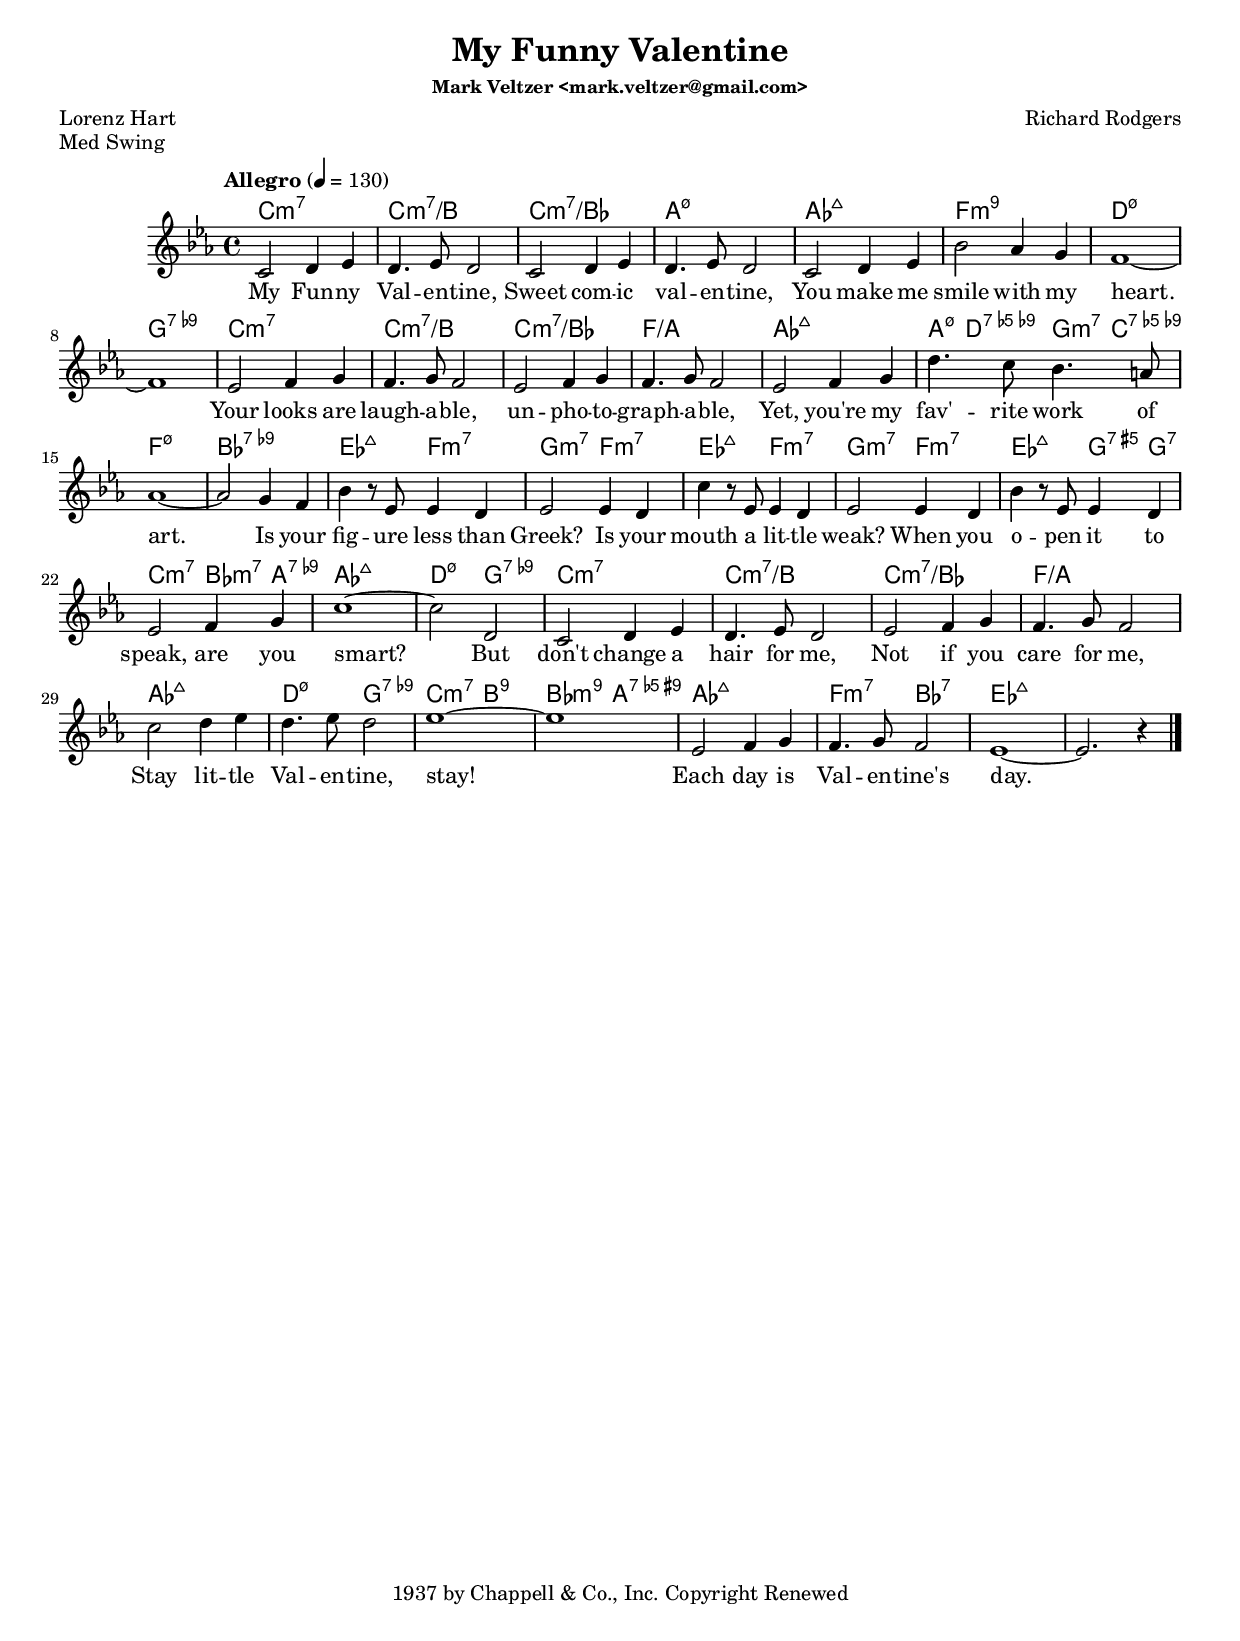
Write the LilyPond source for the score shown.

\include "src/include/common.lyi"
\header {
	title="My Funny Valentine"
	subtitle=""
	composer="Richard Rodgers"
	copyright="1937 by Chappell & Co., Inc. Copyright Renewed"
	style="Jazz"
	piece="Med Swing"
	poet="Lorenz Hart"

	completion="5"
	uuid="087137ac-a26f-11df-aa1f-0019d11e5a41"
}

%{
	TODO:
	- mark parts of this song (structure)
	- mark lines of this song (structure).
%}

myChords=\chordmode {
	\startChords

	\startSong

	c1:m7 | c:m7/+b | c:m7/+bes | a:m7.5- |
	aes:maj7 | f:m7.9 | d:m7.5- | g:7.9- |
	c1:m7 | c:m7/+b | c:m7/+bes | f/a |
	aes:maj7 | a4:m7.5- d:7.5-.9- g:m7 c:7.5-.9- | f1:m7.5- | bes:7.9- |

	ees2:maj7 f:m7 | g:m7 f:m7 | ees2:maj7 f:m7 | g:m7 f:m7 |
	ees2:maj7 g4:7.5+ g:7 | c2:m7 bes4:m7 a:7.9- | aes1:maj7 | d2:m7.5- g:7.9- |

	c1:m7 | c:m7/+b | c:m7/+bes | f/a |
	aes:maj7 | d2:m7.5- g:7.9- | c:m7 b:7.9 | bes:m7.9 a:7.5-.9+ |
	aes1:maj7 | f2:m7 bes:7 | ees1:maj7 | ees1:maj7 |

	\endSong

	\endChords
}
myVoice=\relative a {
	\time 4/4
	\key c \minor
	%% http://veltzer.net/blog/blog/2010/08/14/musical-tempo-table/
	\tempo "Allegro" 4 = 130

	c2 d4 ees | d4. ees8 d2 | c2 d4 ees | d4. ees8 d2 |
	c2 d4 ees | bes'2 aes4 g | f1 ~ | f |

	ees2 f4 g | f4. g8 f2 | ees2 f4 g | f4. g8 f2 |
	ees2 f4 g | d'4. c8 bes4. a8 | aes1 ~ | aes2 g4 f |

	bes4 r8 ees, ees4 d | ees2 ees4 d | c'4 r8 ees,8 ees4 d | ees2 ees4 d |
	bes' r8 ees, ees4 d | ees2 f4 g | c1 ~ | c2 d, |

	c2 d4 ees | d4. ees8 d2 | ees2 f4 g | f4. g8 f2 |
	c'2 d4 ees | d4. ees8 d2 | ees1 ~ | ees |
	ees,2 f4 g | f4. g8 f2 | ees1 ~ | ees2. r4 |
}
myLyrics=\lyricmode {
	My Fun -- ny Val -- en -- tine,
	Sweet com -- ic val -- en -- tine,
	You make me smile with my heart.
	Your looks are laugh -- a -- ble, un -- pho -- to -- graph -- a -- ble,
	Yet, you're my fav' -- rite work of art.

	Is your fig -- ure less than Greek?
	Is your mouth a lit -- tle weak?
	When you o -- pen it to speak, are you smart?

	But don't change a hair for me,
	Not if you care for me,
	Stay lit -- tle Val -- en -- tine, stay!
	Each day is Val -- en -- tine's day.
}
%% score for printing
\score {
	<<
		\new ChordNames="mychords" \myChords
		\new Voice="myvoice" \myVoice
		\new Lyrics \lyricsto "myvoice" \myLyrics
	>>
	\layout {
	}
}
%% score for midi
\score {
	\unfoldRepeats
	<<
		\new ChordNames="mychords" \myChords
		\new Voice="myvoice" \myVoice
	>>
	\midi {
	}
}
